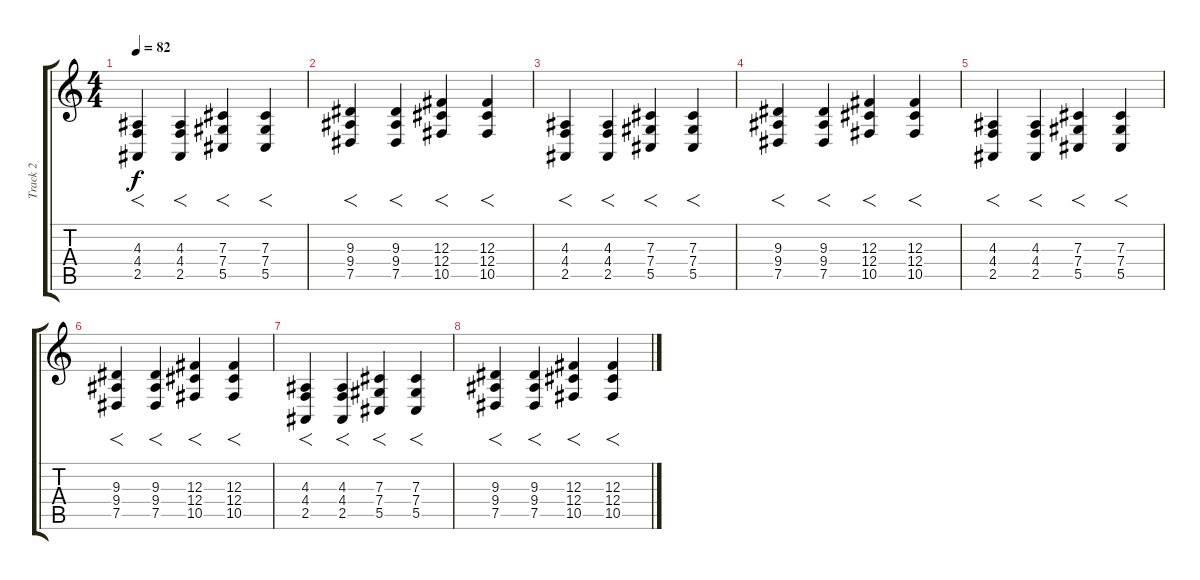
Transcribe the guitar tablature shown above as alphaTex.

\track ("Track 2" "Track 2") {instrument stringensemble1}
\staff {score tabs}
\tuning (Eb4 Bb3 Gb3 Db3 Ab2 Eb2) {hide}
\ts (4 4)
\tempo 82
\clef g2
\ks c
(4.3 4.4 2.5).4{f dy f} (4.3 4.4 2.5).4{f} (7.3 7.4 5.5).4{f} (7.3 7.4 5.5).4{f} |
(9.3 9.4 7.5).4{f} (9.3 9.4 7.5).4{f} (12.3 12.4 10.5).4{f} (12.3 12.4 10.5).4{f} |
(4.3 4.4 2.5).4{f} (4.3 4.4 2.5).4{f} (7.3 7.4 5.5).4{f} (7.3 7.4 5.5).4{f} |
(9.3 9.4 7.5).4{f} (9.3 9.4 7.5).4{f} (12.3 12.4 10.5).4{f} (12.3 12.4 10.5).4{f} |
(4.3 4.4 2.5).4{f} (4.3 4.4 2.5).4{f} (7.3 7.4 5.5).4{f} (7.3 7.4 5.5).4{f} |
(9.3 9.4 7.5).4{f} (9.3 9.4 7.5).4{f} (12.3 12.4 10.5).4{f} (12.3 12.4 10.5).4{f} |
(4.3 4.4 2.5).4{f} (4.3 4.4 2.5).4{f} (7.3 7.4 5.5).4{f} (7.3 7.4 5.5).4{f} |
(9.3 9.4 7.5).4{f} (9.3 9.4 7.5).4{f} (12.3 12.4 10.5).4{f} (12.3 12.4 10.5).4{f}
